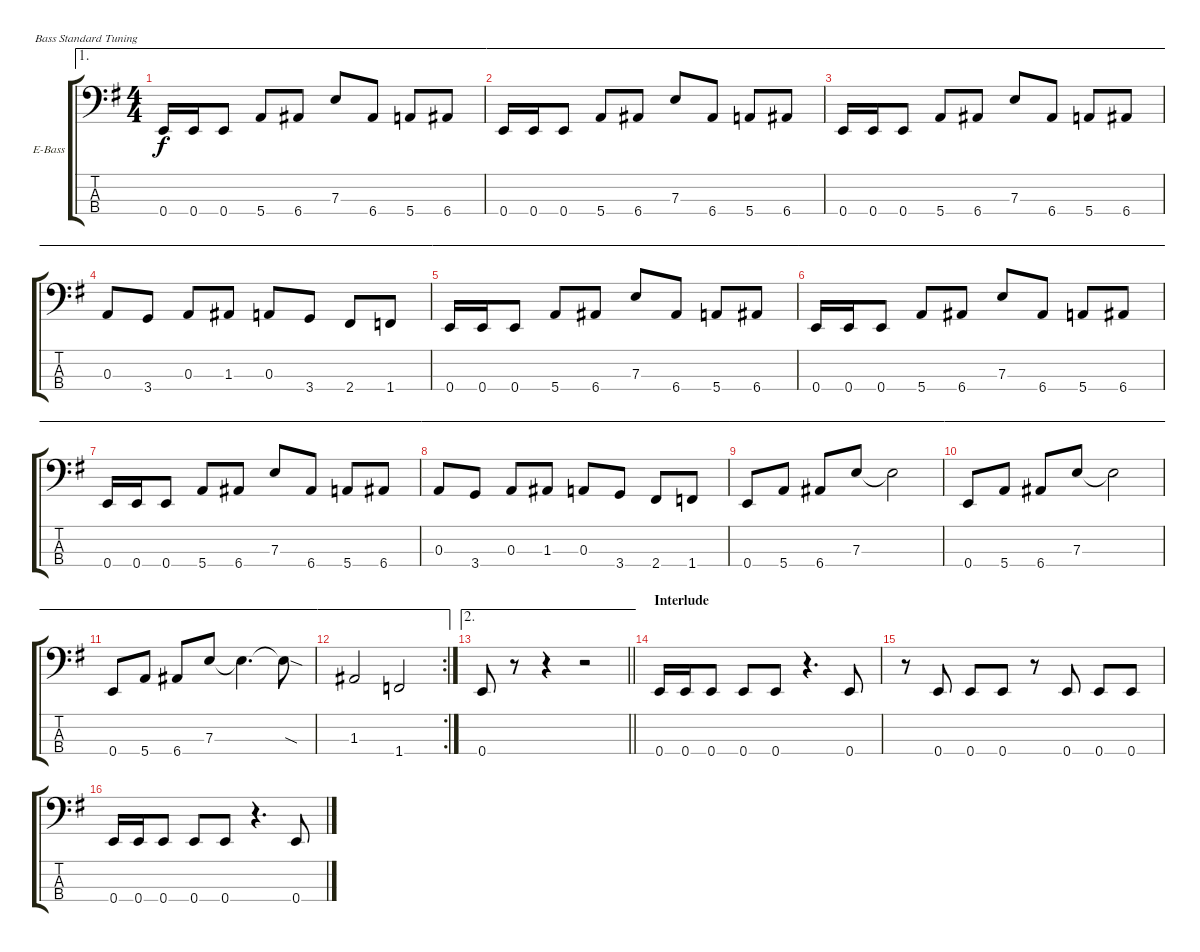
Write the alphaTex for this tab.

\defaultSystemsLayout 4
\bracketExtendMode groupsimilarinstruments
\firstSystemTrackNameOrientation horizontal
\otherSystemsTrackNameOrientation horizontal
\track ("Bass" "E-Bass") {instrument electricbassfinger}
\staff {score tabs}
\tuning (G2 D2 A1 E1)
\ae 1
\ts (4 4)
\tempo (188 hide)
\clef f4
\ks g
0.4.16{dy f} 0.4.16 0.4.8 5.4.8 6.4.8 7.3.8 6.4.8 5.4.8 6.4.8 |
\ae 1
0.4.16 0.4.16 0.4.8 5.4.8 6.4.8 7.3.8 6.4.8 5.4.8 6.4.8 |
\ae 1
0.4.16 0.4.16 0.4.8 5.4.8 6.4.8 7.3.8 6.4.8 5.4.8 6.4.8 |
\ae 1
0.3.8 3.4.8 0.3.8 1.3.8 0.3.8 3.4.8 2.4.8 1.4.8 |
\ae 1
0.4.16 0.4.16 0.4.8 5.4.8 6.4.8 7.3.8 6.4.8 5.4.8 6.4.8 |
\ae 1
0.4.16 0.4.16 0.4.8 5.4.8 6.4.8 7.3.8 6.4.8 5.4.8 6.4.8 |
\ae 1
0.4.16 0.4.16 0.4.8 5.4.8 6.4.8 7.3.8 6.4.8 5.4.8 6.4.8 |
\ae 1
0.3.8 3.4.8 0.3.8 1.3.8 0.3.8 3.4.8 2.4.8 1.4.8 |
\ae 1
0.4.8 5.4.8 6.4.8 7.3.8 7.3{t}.2 |
\ae 1
0.4.8 5.4.8 6.4.8 7.3.8 7.3{t}.2 |
\ae 1
0.4.8 5.4.8 6.4.8 7.3.8 7.3{t}.4{d} 7.3{sod t}.8 |
\ae 1
\rc 2
1.3.2 1.4.2 |
\ae 2
\barLineRight lightlight
0.4.8 r.8 r.4 r.2 |
\section ("" "Interlude")
0.4.16 0.4.16 0.4.8 0.4.8 0.4.8 r.4{d} 0.4.8 |
r.8 0.4.8 0.4.8 0.4.8 r.8 0.4.8 0.4.8 0.4.8 |
0.4.16 0.4.16 0.4.8 0.4.8 0.4.8 r.4{d} 0.4.8
